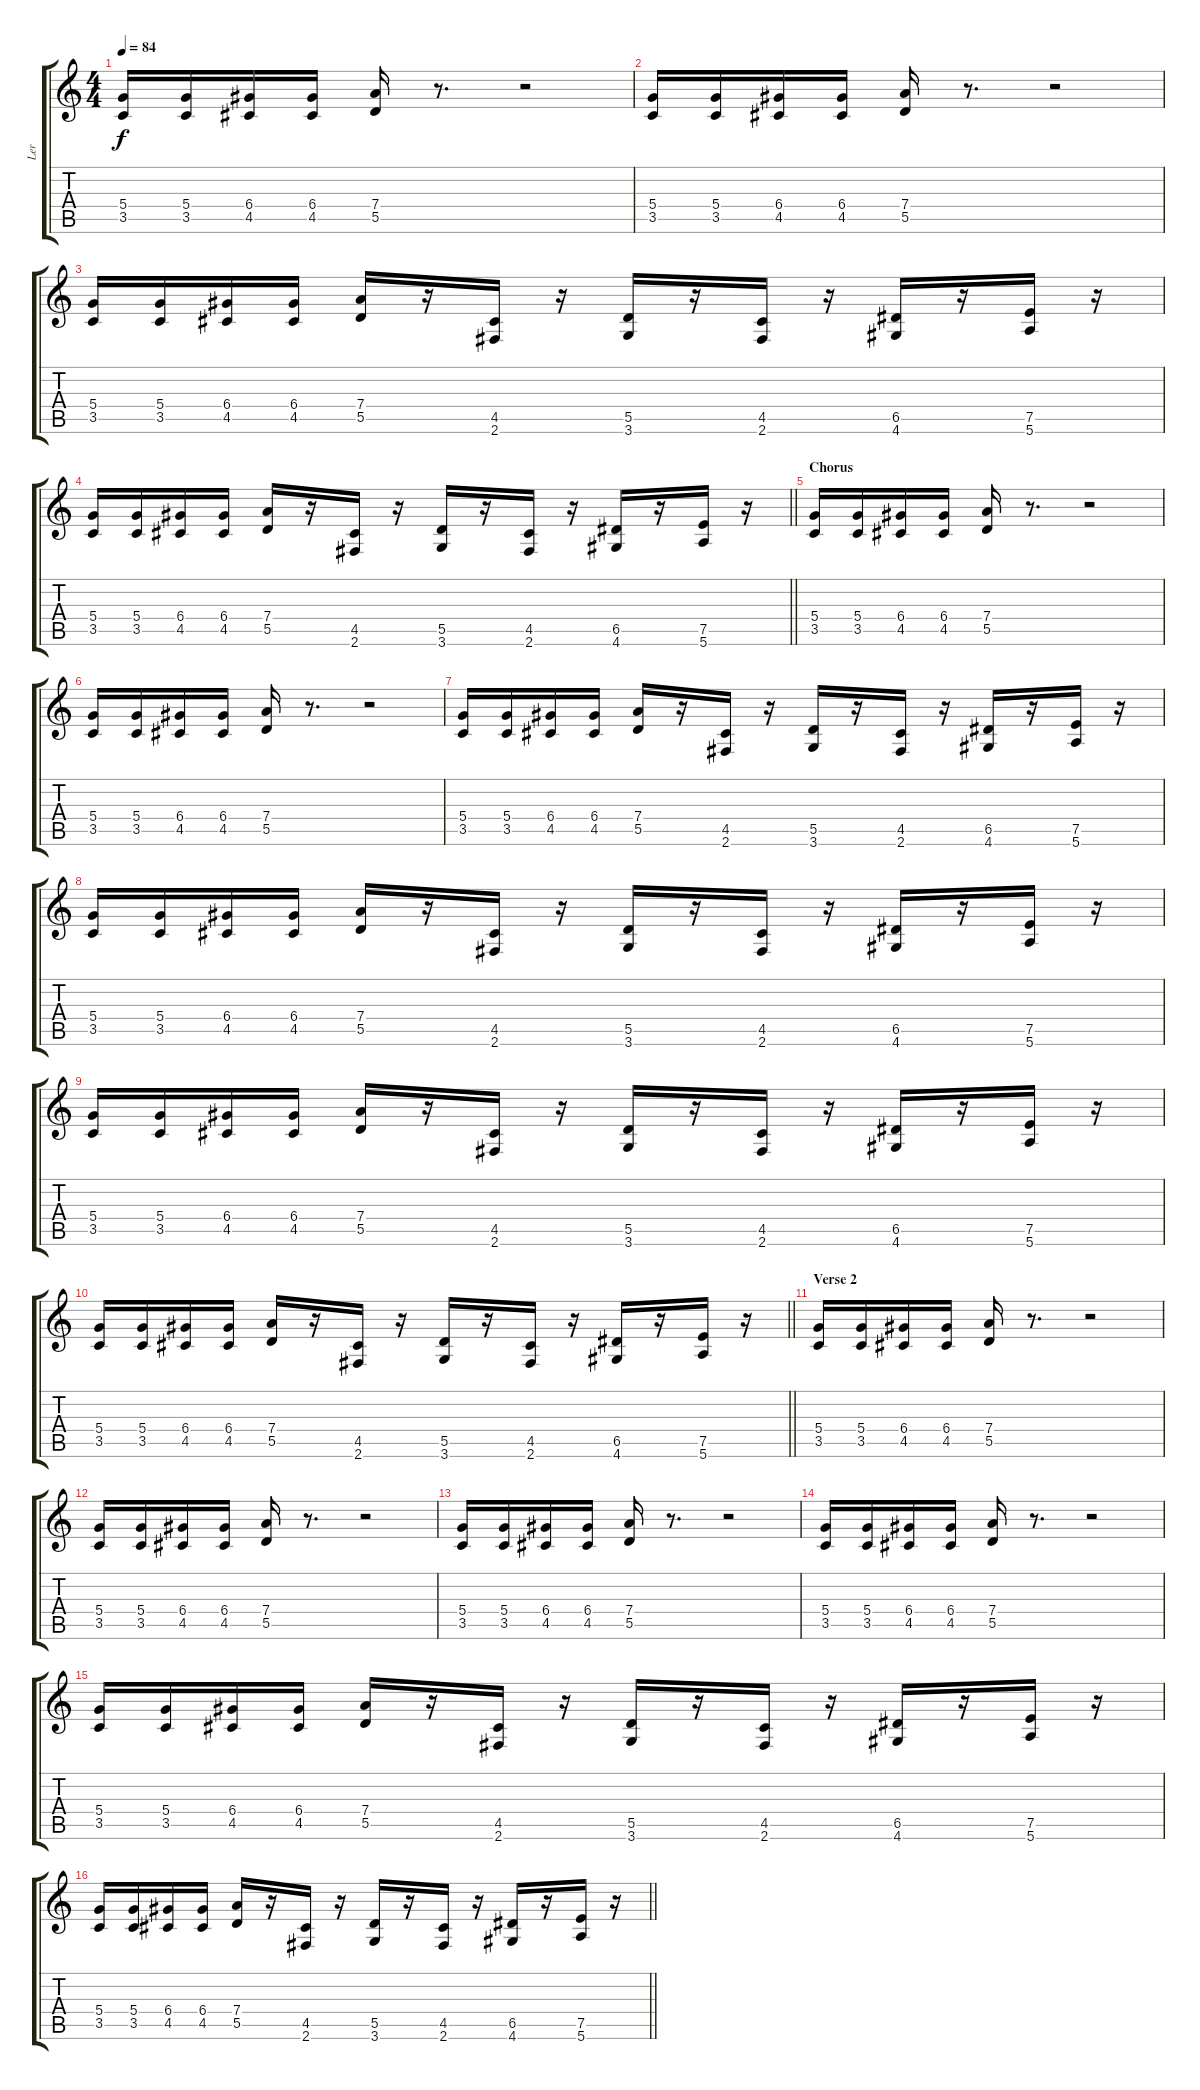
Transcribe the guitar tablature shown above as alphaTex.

\track ("Ler" "Ler") {instrument distortionguitar}
\staff {score tabs}
\tuning (E4 B3 G3 D3 A2 E2) {hide}
\ts (4 4)
\tempo 84
\clef g2
\ks c
(5.4 3.5).16{dy f} (5.4 3.5).16 (6.4 4.5).16 (6.4 4.5).16 (7.4 5.5).16 r.8{d} r.2 |
(5.4 3.5).16 (5.4 3.5).16 (6.4 4.5).16 (6.4 4.5).16 (7.4 5.5).16 r.8{d} r.2 |
(5.4 3.5).16 (5.4 3.5).16 (6.4 4.5).16 (6.4 4.5).16 (7.4 5.5).16 r.16 (4.5 2.6).16 r.16 (5.5 3.6).16 r.16 (4.5 2.6).16 r.16 (6.5 4.6).16 r.16 (7.5 5.6).16 r.16 |
\barLineRight lightlight
(5.4 3.5).16 (5.4 3.5).16 (6.4 4.5).16 (6.4 4.5).16 (7.4 5.5).16 r.16 (4.5 2.6).16 r.16 (5.5 3.6).16 r.16 (4.5 2.6).16 r.16 (6.5 4.6).16 r.16 (7.5 5.6).16 r.16 |
\section ("" "Chorus")
(5.4 3.5).16 (5.4 3.5).16 (6.4 4.5).16 (6.4 4.5).16 (7.4 5.5).16 r.8{d} r.2 |
(5.4 3.5).16 (5.4 3.5).16 (6.4 4.5).16 (6.4 4.5).16 (7.4 5.5).16 r.8{d} r.2 |
(5.4 3.5).16 (5.4 3.5).16 (6.4 4.5).16 (6.4 4.5).16 (7.4 5.5).16 r.16 (4.5 2.6).16 r.16 (5.5 3.6).16 r.16 (4.5 2.6).16 r.16 (6.5 4.6).16 r.16 (7.5 5.6).16 r.16 |
(5.4 3.5).16 (5.4 3.5).16 (6.4 4.5).16 (6.4 4.5).16 (7.4 5.5).16 r.16 (4.5 2.6).16 r.16 (5.5 3.6).16 r.16 (4.5 2.6).16 r.16 (6.5 4.6).16 r.16 (7.5 5.6).16 r.16 |
(5.4 3.5).16 (5.4 3.5).16 (6.4 4.5).16 (6.4 4.5).16 (7.4 5.5).16 r.16 (4.5 2.6).16 r.16 (5.5 3.6).16 r.16 (4.5 2.6).16 r.16 (6.5 4.6).16 r.16 (7.5 5.6).16 r.16 |
\barLineRight lightlight
(5.4 3.5).16 (5.4 3.5).16 (6.4 4.5).16 (6.4 4.5).16 (7.4 5.5).16 r.16 (4.5 2.6).16 r.16 (5.5 3.6).16 r.16 (4.5 2.6).16 r.16 (6.5 4.6).16 r.16 (7.5 5.6).16 r.16 |
\section ("" "Verse 2")
(5.4 3.5).16 (5.4 3.5).16 (6.4 4.5).16 (6.4 4.5).16 (7.4 5.5).16 r.8{d} r.2 |
(5.4 3.5).16 (5.4 3.5).16 (6.4 4.5).16 (6.4 4.5).16 (7.4 5.5).16 r.8{d} r.2 |
(5.4 3.5).16 (5.4 3.5).16 (6.4 4.5).16 (6.4 4.5).16 (7.4 5.5).16 r.8{d} r.2 |
(5.4 3.5).16 (5.4 3.5).16 (6.4 4.5).16 (6.4 4.5).16 (7.4 5.5).16 r.8{d} r.2 |
(5.4 3.5).16 (5.4 3.5).16 (6.4 4.5).16 (6.4 4.5).16 (7.4 5.5).16 r.16 (4.5 2.6).16 r.16 (5.5 3.6).16 r.16 (4.5 2.6).16 r.16 (6.5 4.6).16 r.16 (7.5 5.6).16 r.16 |
\barLineRight lightlight
(5.4 3.5).16 (5.4 3.5).16 (6.4 4.5).16 (6.4 4.5).16 (7.4 5.5).16 r.16 (4.5 2.6).16 r.16 (5.5 3.6).16 r.16 (4.5 2.6).16 r.16 (6.5 4.6).16 r.16 (7.5 5.6).16 r.16
